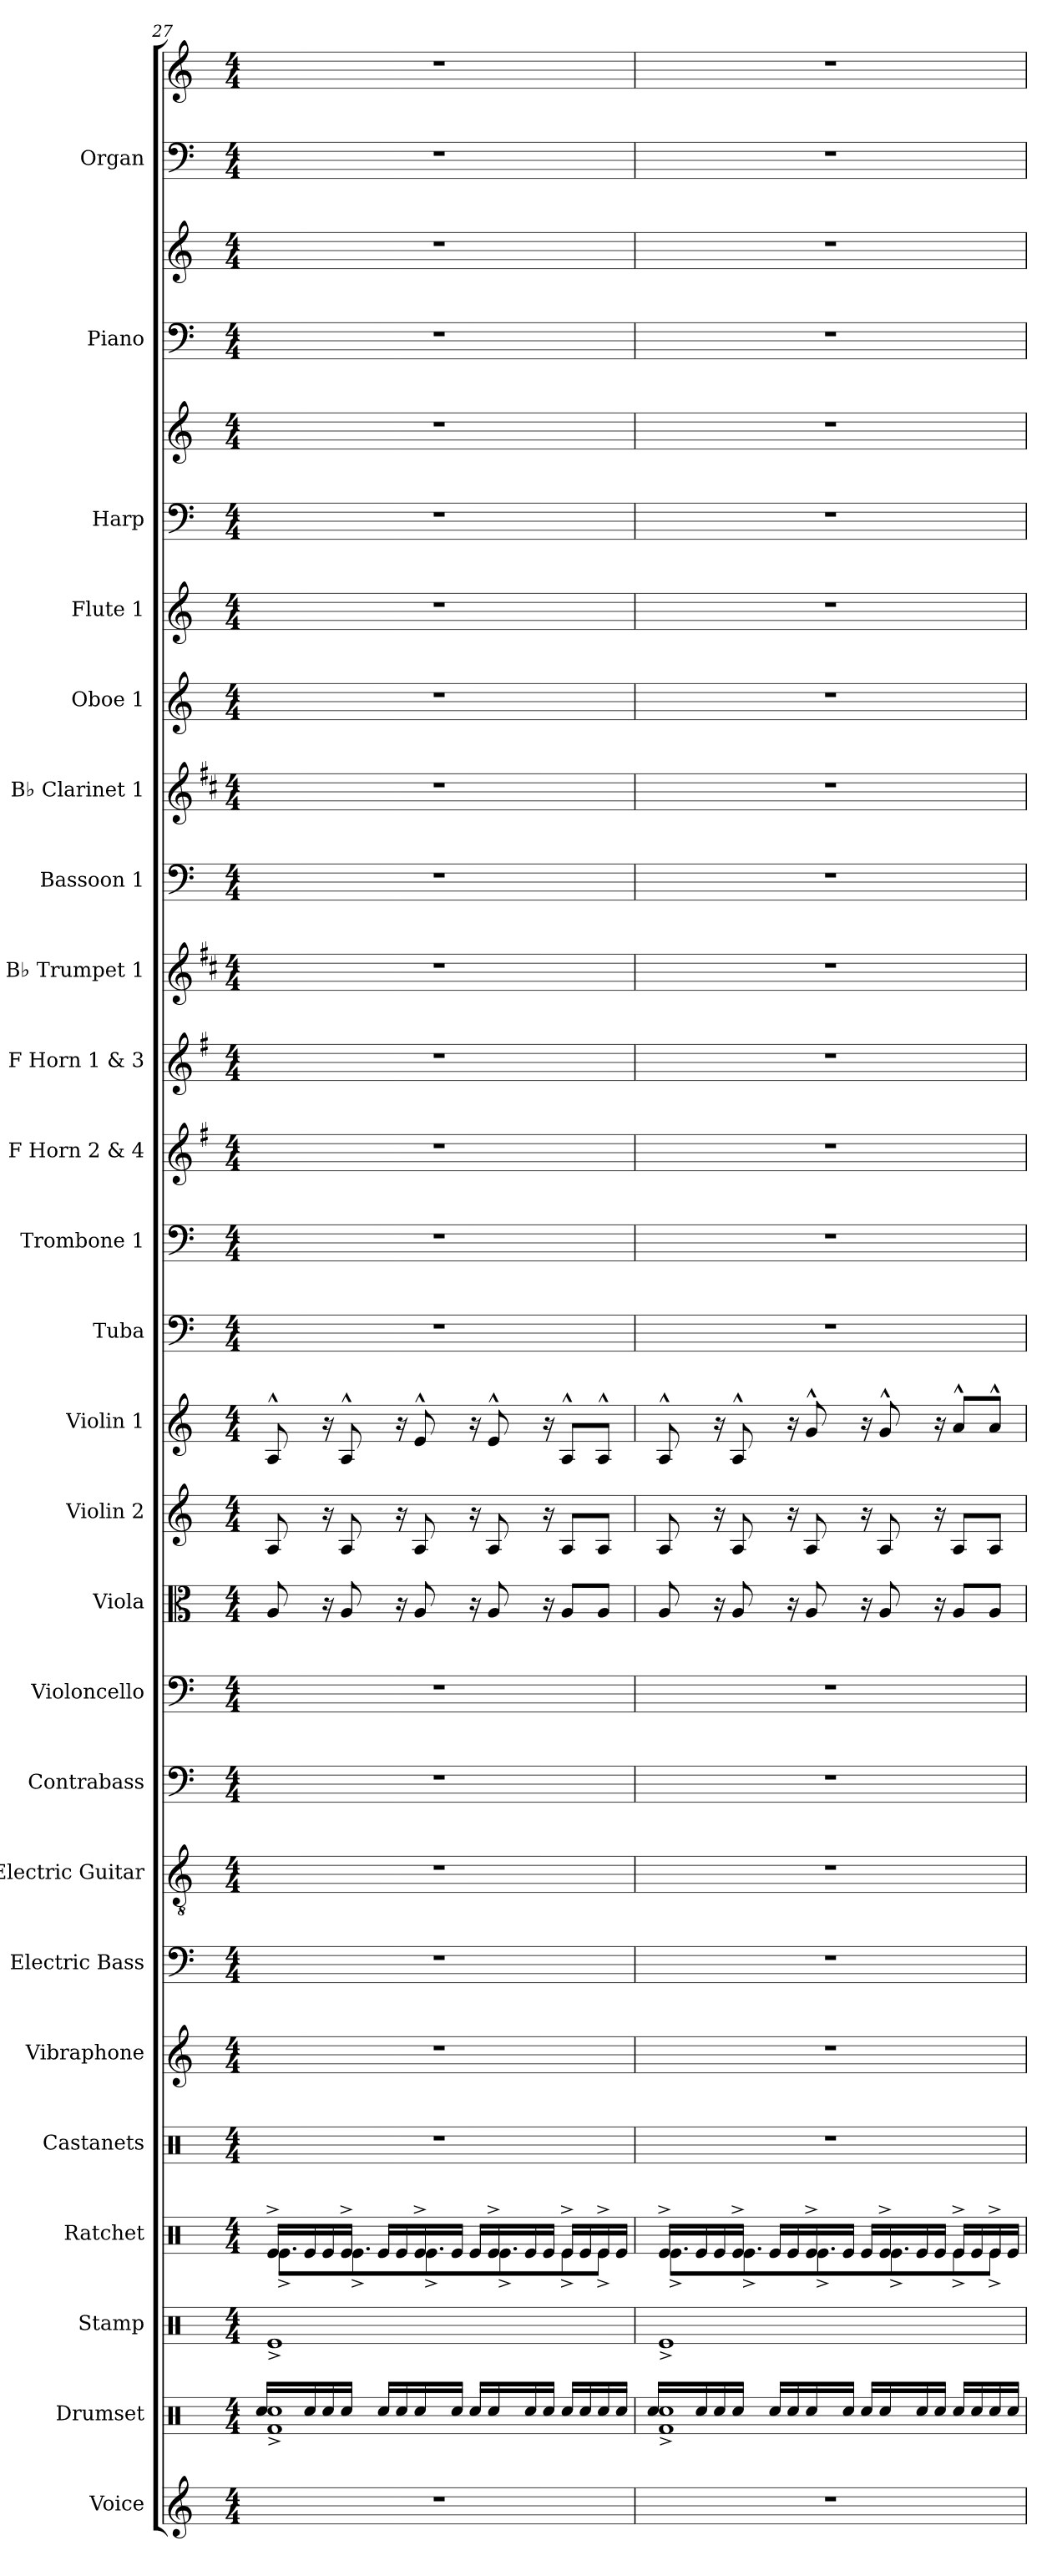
**kern	**kern	**kern	**kern	**kern	**kern	**kern	**kern	**kern	**kern	**kern	**kern	**kern	**kern	**kern	**kern	**kern	**kern	**kern	**kern	**kern	**kern	**kern	**kern	**kern	**kern	**kern	**kern
*part25	*part24	*part23	*part22	*part21	*part20	*part19	*part18	*part17	*part16	*part15	*part14	*part13	*part12	*part11	*part10	*part9	*part8	*part7	*part6	*part5	*part4	*part3	*part3	*part2	*part2	*part1	*part1
*staff28	*staff27	*staff26	*staff25	*staff24	*staff23	*staff22	*staff21	*staff20	*staff19	*staff18	*staff17	*staff16	*staff15	*staff14	*staff13	*staff12	*staff11	*staff10	*staff9	*staff8	*staff7	*staff6	*staff5	*staff4	*staff3	*staff2	*staff1
*I"Voice	*I"Drumset	*I"Stamp	*I"Ratchet	*I"Castanets	*I"Vibraphone	*I"Electric Bass	*I"Electric Guitar	*I"Contrabass	*I"Violoncello	*I"Viola	*I"Violin 2	*I"Violin 1	*I"Tuba	*I"Trombone 1	*I"F Horn 2 &amp; 4	*I"F Horn 1 &amp; 3	*I"B♭ Trumpet 1	*I"Bassoon 1	*I"B♭ Clarinet 1	*I"Oboe 1	*I"Flute 1	*I"Harp	*	*I"Piano	*	*I"Organ	*
*I'Vo.	*I'Drs.	*I'Sta.	*I'Rat.	*I'Cst.	*I'Vib.	*I'El. B.	*I'El. Guit.	*I'Cb.	*I'Vc.	*I'Vla.	*I'Vln. 2	*I'Vln. 1	*I'Tba.	*I'Tbn. 1	*I'F Hn. 2 4	*I'F Hn. 1 3	*I'B♭ Tpt. 1	*I'Bsn. 1	*I'B♭ Cl. 1	*I'Ob. 1	*I'Fl. 1	*I'Hrp.	*	*I'Pno.	*	*I'Org.	*
*clefG2	*clefX	*clefX	*clefX	*clefX	*clefG2	*clefF4	*clefGv2	*clefF4	*clefF4	*clefC3	*clefG2	*clefG2	*clefF4	*clefF4	*clefG2	*clefG2	*clefG2	*clefF4	*clefG2	*clefG2	*clefG2	*clefF4	*clefG2	*clefF4	*clefG2	*clefF4	*clefG2
*	*	*	*	*	*	*ITrd7c12	*	*ITrd7c12	*	*	*	*	*	*	*ITrd4c7	*ITrd4c7	*ITrd1c2	*	*ITrd1c2	*	*	*	*	*	*	*	*
*k[]	*k[]	*k[]	*k[]	*k[]	*k[]	*k[]	*k[]	*k[]	*k[]	*k[]	*k[]	*k[]	*k[]	*k[]	*k[]	*k[]	*k[]	*k[]	*k[]	*k[]	*k[]	*k[]	*k[]	*k[]	*k[]	*k[]	*k[]
*M4/4	*M4/4	*M4/4	*M4/4	*M4/4	*M4/4	*M4/4	*M4/4	*M4/4	*M4/4	*M4/4	*M4/4	*M4/4	*M4/4	*M4/4	*M4/4	*M4/4	*M4/4	*M4/4	*M4/4	*M4/4	*M4/4	*M4/4	*M4/4	*M4/4	*M4/4	*M4/4	*M4/4
=27	=27	=27	=27	=27	=27	=27	=27	=27	=27	=27	=27	=27	=27	=27	=27	=27	=27	=27	=27	=27	=27	=27	=27	=27	=27	=27	=27
*	*^	*	*^	*	*	*	*	*	*	*	*	*	*	*	*	*	*	*	*	*	*	*	*	*	*	*	*
*	*	*^	*	*	*	*	*	*	*	*	*	*	*	*	*	*	*	*	*	*	*	*	*	*	*	*	*	*	*
1r	1Rcc	1Rf^	16Rcc/LL	1Re^	16Re^/LL	8.Re^\L	1r	1r	1r	1r	1r	1r	8A/	8A/	8A^^/	1r	1r	1r	1r	1r	1r	1r	1r	1r	1r	1r	1r	1r	1r	1r
.	.	.	16Rcc/	.	16Re/	.	.	.	.	.	.	.	.	.	.	.	.	.	.	.	.	.	.	.	.	.	.	.	.	.
.	.	.	16Rcc/	.	16Re/	.	.	.	.	.	.	.	16r	16r	16r	.	.	.	.	.	.	.	.	.	.	.	.	.	.	.
.	.	.	16Rcc/JJ	.	16Re^/JJ	8.Re^\	.	.	.	.	.	.	8A/	8A/	8A^^/	.	.	.	.	.	.	.	.	.	.	.	.	.	.	.
.	.	.	16Rcc/LL	.	16Re/LL	.	.	.	.	.	.	.	.	.	.	.	.	.	.	.	.	.	.	.	.	.	.	.	.	.
.	.	.	16Rcc/	.	16Re/	.	.	.	.	.	.	.	16r	16r	16r	.	.	.	.	.	.	.	.	.	.	.	.	.	.	.
.	.	.	16Rcc/	.	16Re^/	8.Re^\	.	.	.	.	.	.	8A/	8A/	8e^^/	.	.	.	.	.	.	.	.	.	.	.	.	.	.	.
.	.	.	16Rcc/JJ	.	16Re/JJ	.	.	.	.	.	.	.	.	.	.	.	.	.	.	.	.	.	.	.	.	.	.	.	.	.
.	.	.	16Rcc/LL	.	16Re/LL	.	.	.	.	.	.	.	16r	16r	16r	.	.	.	.	.	.	.	.	.	.	.	.	.	.	.
.	.	.	16Rcc/	.	16Re^/	8.Re^\	.	.	.	.	.	.	8A/	8A/	8e^^/	.	.	.	.	.	.	.	.	.	.	.	.	.	.	.
.	.	.	16Rcc/	.	16Re/	.	.	.	.	.	.	.	.	.	.	.	.	.	.	.	.	.	.	.	.	.	.	.	.	.
.	.	.	16Rcc/JJ	.	16Re/JJ	.	.	.	.	.	.	.	16r	16r	16r	.	.	.	.	.	.	.	.	.	.	.	.	.	.	.
.	.	.	16Rcc/LL	.	16Re^/LL	8Re^\	.	.	.	.	.	.	8A/L	8A/L	8A^^/L	.	.	.	.	.	.	.	.	.	.	.	.	.	.	.
.	.	.	16Rcc/	.	16Re/	.	.	.	.	.	.	.	.	.	.	.	.	.	.	.	.	.	.	.	.	.	.	.	.	.
.	.	.	16Rcc/	.	16Re^/	8Re^\J	.	.	.	.	.	.	8A/J	8A/J	8A^^/J	.	.	.	.	.	.	.	.	.	.	.	.	.	.	.
.	.	.	16Rcc/JJ	.	16Re/JJ	.	.	.	.	.	.	.	.	.	.	.	.	.	.	.	.	.	.	.	.	.	.	.	.	.
!!LO:PB:g=z
=28	=28	=28	=28	=28	=28	=28	=28	=28	=28	=28	=28	=28	=28	=28	=28	=28	=28	=28	=28	=28	=28	=28	=28	=28	=28	=28	=28	=28	=28	=28
1r	1Rcc	1Rf^	16Rcc/LL	1Re^	16Re^/LL	8.Re^\L	1r	1r	1r	1r	1r	1r	8A/	8A/	8A^^/	1r	1r	1r	1r	1r	1r	1r	1r	1r	1r	1r	1r	1r	1r	1r
.	.	.	16Rcc/	.	16Re/	.	.	.	.	.	.	.	.	.	.	.	.	.	.	.	.	.	.	.	.	.	.	.	.	.
.	.	.	16Rcc/	.	16Re/	.	.	.	.	.	.	.	16r	16r	16r	.	.	.	.	.	.	.	.	.	.	.	.	.	.	.
.	.	.	16Rcc/JJ	.	16Re^/JJ	8.Re^\	.	.	.	.	.	.	8A/	8A/	8A^^/	.	.	.	.	.	.	.	.	.	.	.	.	.	.	.
.	.	.	16Rcc/LL	.	16Re/LL	.	.	.	.	.	.	.	.	.	.	.	.	.	.	.	.	.	.	.	.	.	.	.	.	.
.	.	.	16Rcc/	.	16Re/	.	.	.	.	.	.	.	16r	16r	16r	.	.	.	.	.	.	.	.	.	.	.	.	.	.	.
.	.	.	16Rcc/	.	16Re^/	8.Re^\	.	.	.	.	.	.	8A/	8A/	8g^^/	.	.	.	.	.	.	.	.	.	.	.	.	.	.	.
.	.	.	16Rcc/JJ	.	16Re/JJ	.	.	.	.	.	.	.	.	.	.	.	.	.	.	.	.	.	.	.	.	.	.	.	.	.
.	.	.	16Rcc/LL	.	16Re/LL	.	.	.	.	.	.	.	16r	16r	16r	.	.	.	.	.	.	.	.	.	.	.	.	.	.	.
.	.	.	16Rcc/	.	16Re^/	8.Re^\	.	.	.	.	.	.	8A/	8A/	8g^^/	.	.	.	.	.	.	.	.	.	.	.	.	.	.	.
.	.	.	16Rcc/	.	16Re/	.	.	.	.	.	.	.	.	.	.	.	.	.	.	.	.	.	.	.	.	.	.	.	.	.
.	.	.	16Rcc/JJ	.	16Re/JJ	.	.	.	.	.	.	.	16r	16r	16r	.	.	.	.	.	.	.	.	.	.	.	.	.	.	.
.	.	.	16Rcc/LL	.	16Re^/LL	8Re^\	.	.	.	.	.	.	8A/L	8A/L	8a^^/L	.	.	.	.	.	.	.	.	.	.	.	.	.	.	.
.	.	.	16Rcc/	.	16Re/	.	.	.	.	.	.	.	.	.	.	.	.	.	.	.	.	.	.	.	.	.	.	.	.	.
.	.	.	16Rcc/	.	16Re^/	8Re^\J	.	.	.	.	.	.	8A/J	8A/J	8a^^/J	.	.	.	.	.	.	.	.	.	.	.	.	.	.	.
.	.	.	16Rcc/JJ	.	16Re/JJ	.	.	.	.	.	.	.	.	.	.	.	.	.	.	.	.	.	.	.	.	.	.	.	.	.
*	*v	*v	*v	*	*v	*v	*	*	*	*	*	*	*	*	*	*	*	*	*	*	*	*	*	*	*	*	*	*	*	*
=	=	=	=	=	=	=	=	=	=	=	=	=	=	=	=	=	=	=	=	=	=	=	=	=	=	=	=
*-	*-	*-	*-	*-	*-	*-	*-	*-	*-	*-	*-	*-	*-	*-	*-	*-	*-	*-	*-	*-	*-	*-	*-	*-	*-	*-	*-
